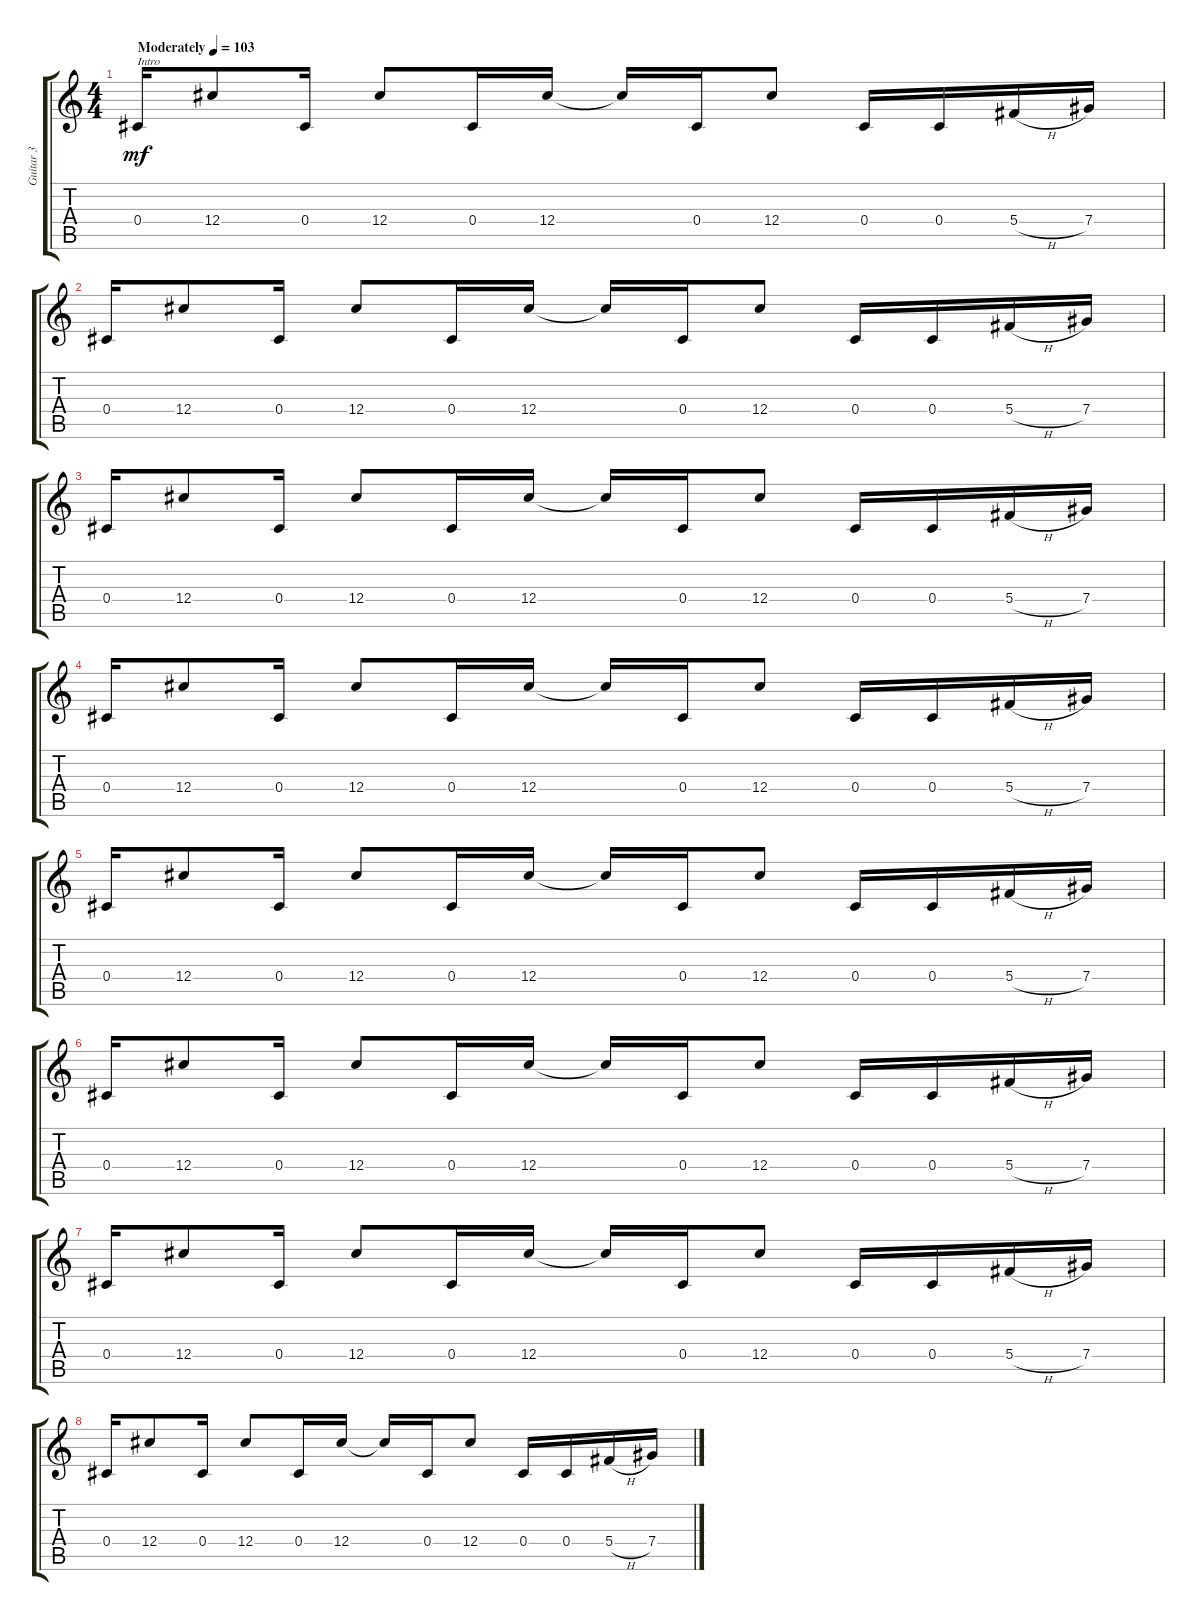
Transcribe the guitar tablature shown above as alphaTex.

\track ("Guitar 3" "Guitar 3") {instrument distortionguitar}
\staff {score tabs}
\tuning (Eb4 Bb3 Gb3 Db3 Ab2 Db2) {hide}
\ts (4 4)
\tempo (103 "Moderately")
\clef g2
\ks c
0.4.16{txt "Intro" dy mf instrument distortionguitar} 12.4.8 0.4.16 12.4.8 0.4.16 12.4.16 12.4{t}.16 0.4.16 12.4.8 0.4.16 0.4.16 5.4{h}.16 7.4.16 |
0.4.16 12.4.8 0.4.16 12.4.8 0.4.16 12.4.16 12.4{t}.16 0.4.16 12.4.8 0.4.16 0.4.16 5.4{h}.16 7.4.16 |
0.4.16 12.4.8 0.4.16 12.4.8 0.4.16 12.4.16 12.4{t}.16 0.4.16 12.4.8 0.4.16 0.4.16 5.4{h}.16 7.4.16 |
0.4.16 12.4.8 0.4.16 12.4.8 0.4.16 12.4.16 12.4{t}.16 0.4.16 12.4.8 0.4.16 0.4.16 5.4{h}.16 7.4.16 |
0.4.16 12.4.8 0.4.16 12.4.8 0.4.16 12.4.16 12.4{t}.16 0.4.16 12.4.8 0.4.16 0.4.16 5.4{h}.16 7.4.16 |
0.4.16 12.4.8 0.4.16 12.4.8 0.4.16 12.4.16 12.4{t}.16 0.4.16 12.4.8 0.4.16 0.4.16 5.4{h}.16 7.4.16 |
0.4.16 12.4.8 0.4.16 12.4.8 0.4.16 12.4.16 12.4{t}.16 0.4.16 12.4.8 0.4.16 0.4.16 5.4{h}.16 7.4.16 |
0.4.16 12.4.8 0.4.16 12.4.8 0.4.16 12.4.16 12.4{t}.16 0.4.16 12.4.8 0.4.16 0.4.16 5.4{h}.16 7.4.16
